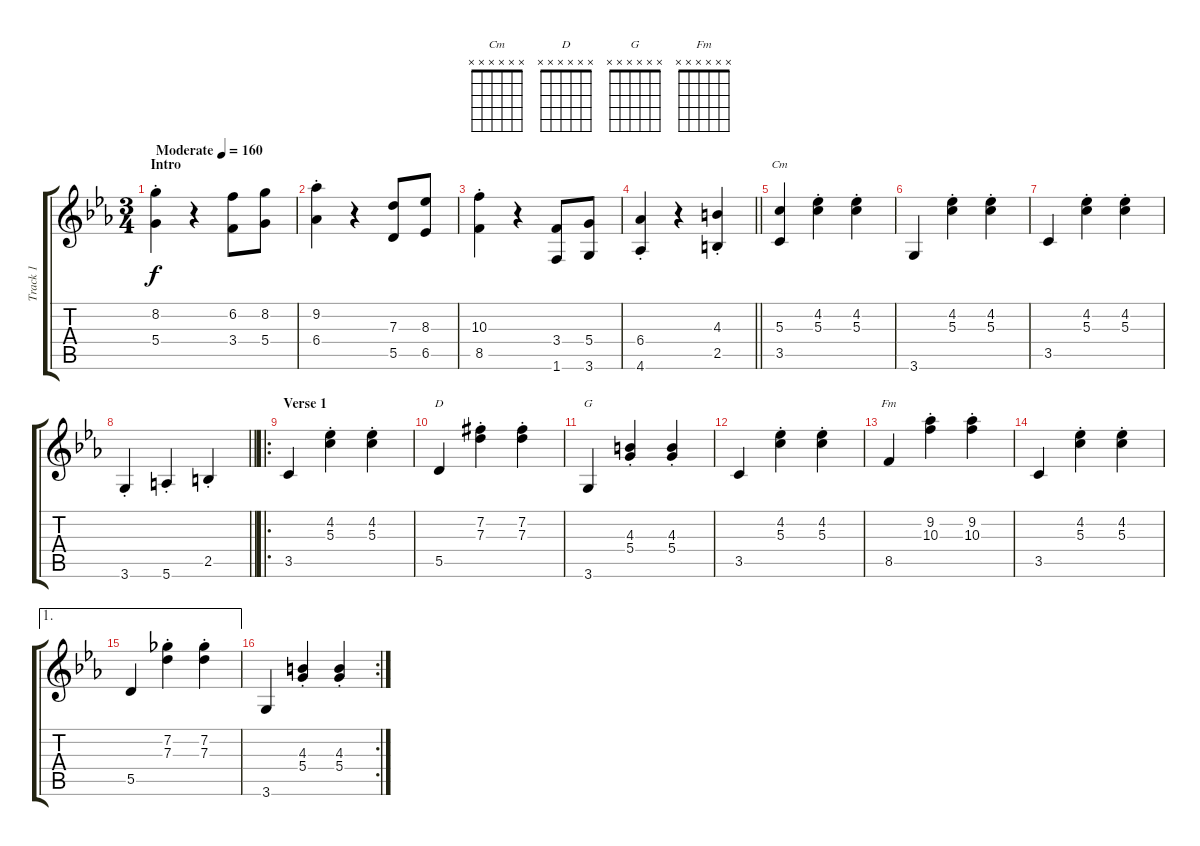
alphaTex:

\track ("Track 1" "Track 1") {instrument acousticguitarnylon}
\staff {score tabs}
\tuning (E4 B3 G3 D3 A2 E2) {hide}
\chord ("Cm" x x x x x x)
\chord ("D" x x x x x x)
\chord ("G" x x x x x x)
\chord ("Fm" x x x x x x)
\ts (3 4)
\section ("" "Intro")
\tempo (160 "Moderate")
\clef g2
\ks cminor
(8.2{st} 5.4{st}).4{dy f instrument acousticguitarnylon} r.4 (6.2 3.4).8 (8.2 5.4).8 |
(9.2{st} 6.4{st}).4 r.4 (7.3 5.5).8 (8.3 6.5).8 |
(10.3{st} 8.5{st}).4 r.4 (3.4 1.6).8 (5.4 3.6).8 |
\barLineRight lightlight
(6.4{st} 4.6{st}).4 r.4 (4.3{st} 2.5{st}).4 |
(5.3 3.5).4{ch "Cm"} (4.2{st} 5.3{st}).4 (4.2{st} 5.3{st}).4 |
3.6.4 (4.2{st} 5.3{st}).4 (4.2{st} 5.3{st}).4 |
3.5.4 (4.2{st} 5.3{st}).4 (4.2{st} 5.3{st}).4 |
\barLineRight lightlight
3.6{st}.4 5.6{st}.4 2.5{st}.4 |
\ro
\section ("" "Verse 1")
3.5.4 (4.2{st} 5.3{st}).4 (4.2{st} 5.3{st}).4 |
5.5.4{ch "D"} (7.2{st acc #} 7.3{st}).4 (7.2{st acc #} 7.3{st}).4 |
3.6.4{ch "G"} (4.3{st} 5.4{st}).4 (4.3{st} 5.4{st}).4 |
3.5.4 (4.2{st} 5.3{st}).4 (4.2{st} 5.3{st}).4 |
8.5.4{ch "Fm"} (9.2{st} 10.3{st}).4 (9.2{st} 10.3{st}).4 |
3.5.4 (4.2{st} 5.3{st}).4 (4.2{st} 5.3{st}).4 |
\ae 1
5.5.4 (7.2{st} 7.3{st}).4 (7.2{st} 7.3{st}).4 |
\rc 2
3.6.4 (4.3{st} 5.4{st}).4 (4.3{st} 5.4{st}).4
